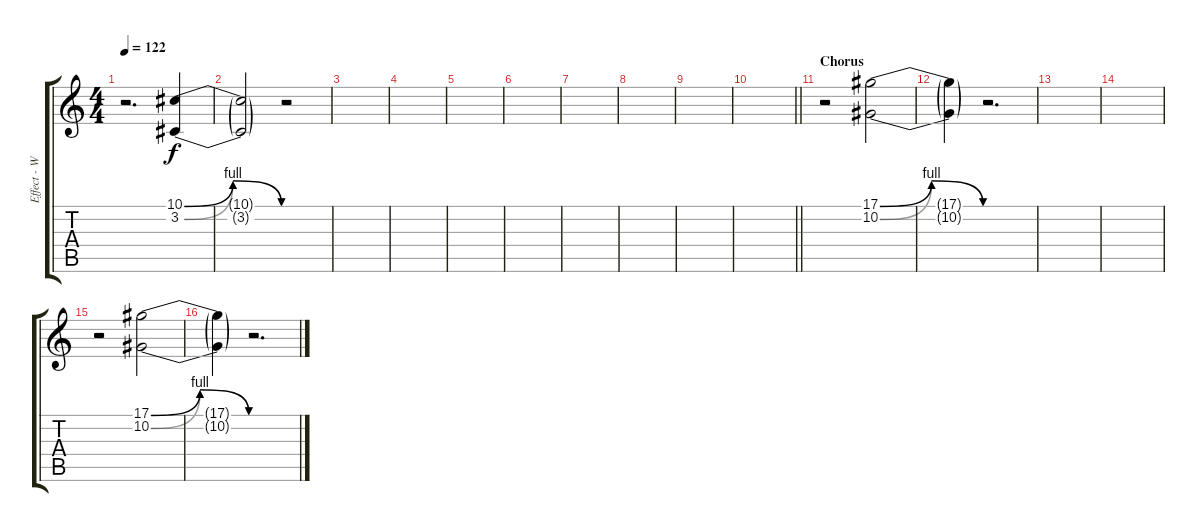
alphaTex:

\track ("Effect - Whales" "Effect - W") {instrument fx6goblins}
\staff {score tabs}
\tuning (Eb4 Bb3 Gb3 Db3 Ab2 Eb2) {hide}
\ts (4 4)
\tempo 122
\clef g2
\ks c
r.2{d dy f} (10.1{be (bendrelease 0 0 20 4 40 4 60 0)} 3.2{be (bendrelease 0 0 20 4 40 4 60 0)}).4 |
(10.1{t} 3.2{t}).2 r.2 |
|
|
|
|
|
|
|
\barLineRight lightlight
|
\section ("" "Chorus")
r.2 (17.1{be (bendrelease 0 0 20 4 40 4 60 0)} 10.2{be (bendrelease 0 0 20 4 40 4 60 0)}).2 |
(17.1{t} 10.2{t}).4 r.2{d} |
|
|
r.2 (17.1{be (bendrelease 0 0 20 4 40 4 60 0)} 10.2{be (bendrelease 0 0 20 4 40 4 60 0)}).2 |
(17.1{t} 10.2{t}).4 r.2{d}
